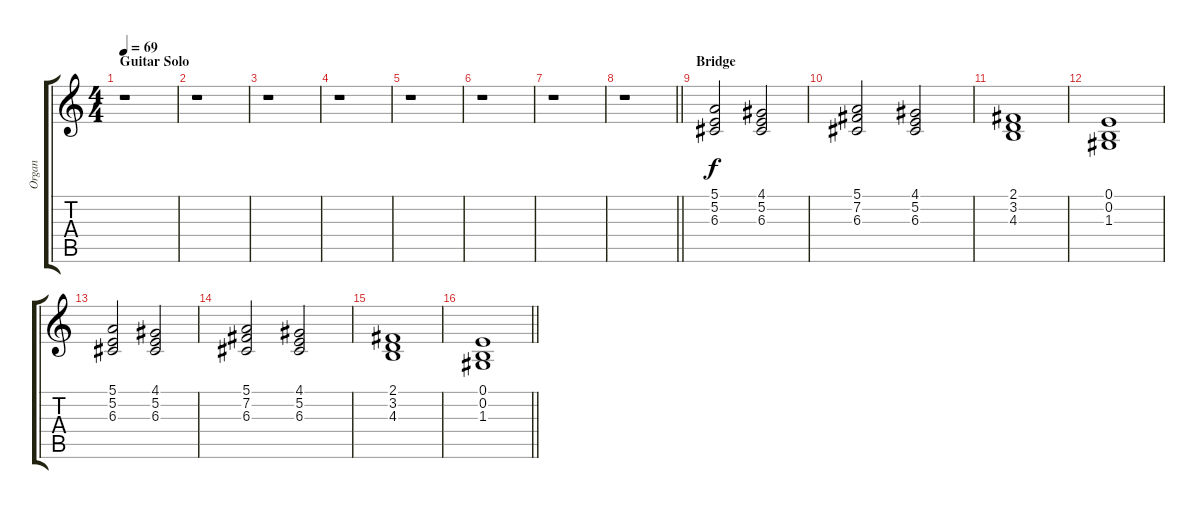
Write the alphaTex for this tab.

\track ("Organ" "Organ") {instrument drawbarorgan}
\staff {score tabs}
\tuning (E4 B3 G3 D3 A2 E2) {hide}
\ts (4 4)
\section ("" "Guitar Solo")
\tempo 69
\clef g2
\ks c
r.1{dy f} |
r.1 |
r.1 |
r.1 |
r.1 |
r.1 |
r.1 |
\barLineRight lightlight
r.1 |
\section ("" "Bridge")
(5.1 5.2 6.3).2 (4.1 5.2 6.3).2 |
(5.1 7.2 6.3).2 (4.1 5.2 6.3).2 |
(2.1 3.2 4.3).1 |
(0.1 0.2 1.3).1 |
(5.1 5.2 6.3).2 (4.1 5.2 6.3).2 |
(5.1 7.2 6.3).2 (4.1 5.2 6.3).2 |
(2.1 3.2 4.3).1 |
\barLineRight lightlight
(0.1 0.2 1.3).1
